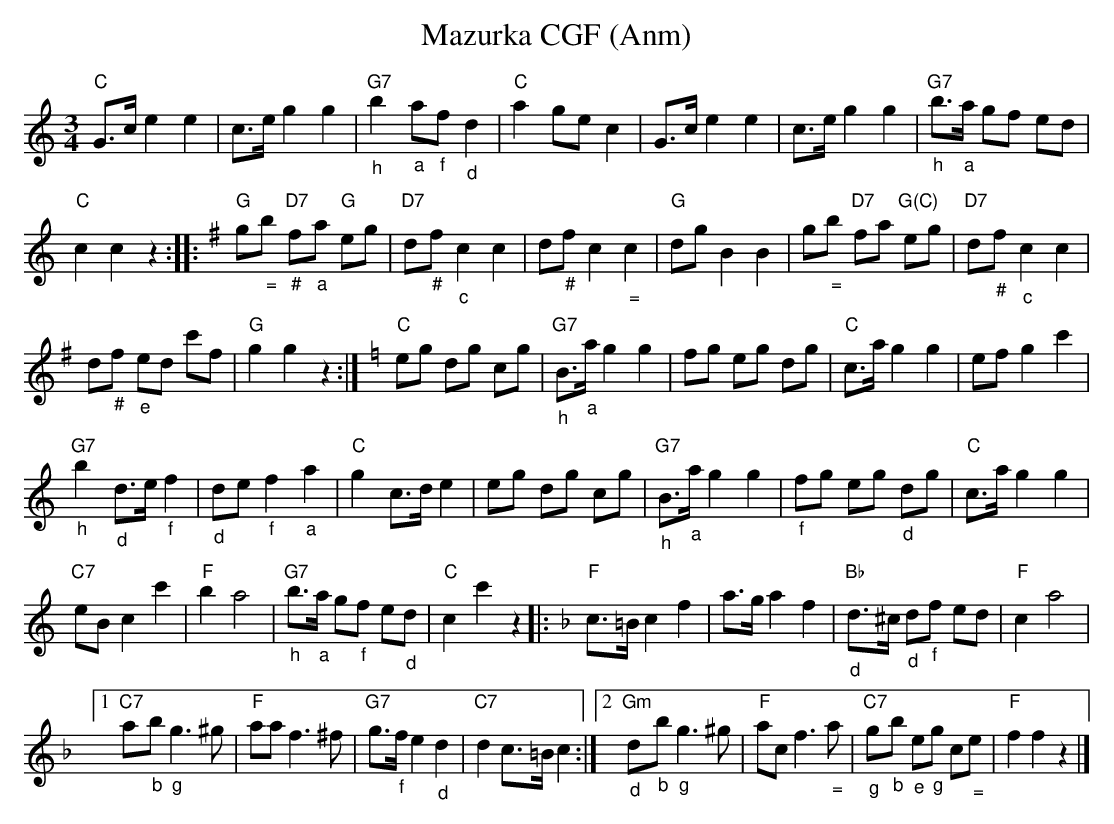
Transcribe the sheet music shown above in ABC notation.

X:1
T:Mazurka CGF (Anm)
M:3/4
L:1/8
K:C %%MIDI gchordon
"C"G>ce2e2 | c>eg2g2 | "G7""_h"b2"_a"a"_f"f"_d"d2 | "C"a2gec2 | G>ce2e2 | c>eg2g2 |"G7""_h"b>"_a"a gf ed |
"C"c2c2z2 :: [K:G] "G"g"_ ="b "D7""_#"f"_a"a "G"eg | "D7"d"_#"f"_c"c2c2 | d"_#"fc2"_ ="c2 | "G"dgB2B2 | g"_ ="b "D7"fa "G(C)"eg | "D7"d"_#"f"_c"c2c2 |
d"_#"f "_e"ed c'f | "G"g2g2z2 :| [K:C] "C"eg dg cg | "G7""_h"B>"_a"ag2g2 | fg eg dg | "C"c>ag2g2 | efg2c'2 |
"G7""_h"b2"_d"d>e"_f"f2 | "_d"de"_f"f2"_a"a2 | "C"g2c>de2 | eg dg cg | "G7""_h"B>"_a"ag2g2 | "_f"fg eg "_d"dg | "C"c>ag2g2 |
"C7"eBc2c'2 | "F"b2a4 | "G7""_h"b>"_a"a g"_f"f e"_d"d | "C"c2c'2z2 |: [K:F] "F"c>=Bc2f2 | a>ga2f2 | "Bb""_d"d>^c "_d"d"_f"f ed | "F"c2a4 |1
"C7"a"_b"b"_g"g3^g | "F"aaf3^f | "G7"g>"_f"fe2"_d"d2 | "C7"d2c>=Bc2 :|2 "Gm""_d"d"_b"b"_g"g3^g | "F"acf3"_ ="a | "C7""_g"g"_b"b "_e"e"_g"g c"_ ="e | "F"f2f2z2 |]
